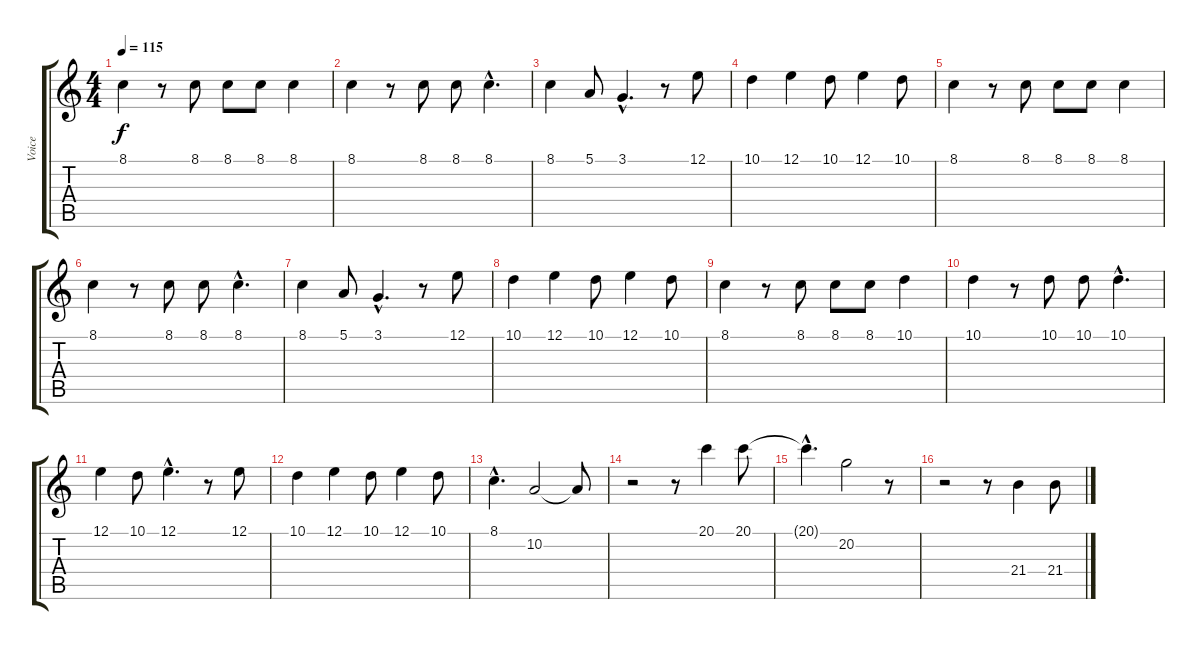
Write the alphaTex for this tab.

\track ("Voice" "Voice") {instrument oboe}
\staff {score tabs}
\tuning (E4 B3 G3 D3 A2 E2) {hide}
\ts (4 4)
\tempo 115
\clef g2
\ks c
8.1.4{dy f} r.8 8.1.8 8.1.8 8.1.8 8.1.4 |
8.1.4 r.8 8.1.8 8.1.8 8.1{hac}.4{d} |
8.1.4 5.1.8 3.1{hac}.4{d} r.8 12.1.8 |
10.1.4 12.1.4 10.1.8 12.1.4 10.1.8 |
8.1.4 r.8 8.1.8 8.1.8 8.1.8 8.1.4 |
8.1.4 r.8 8.1.8 8.1.8 8.1{hac}.4{d} |
8.1.4 5.1.8 3.1{hac}.4{d} r.8 12.1.8 |
10.1.4 12.1.4 10.1.8 12.1.4 10.1.8 |
8.1.4 r.8 8.1.8 8.1.8 8.1.8 10.1.4 |
10.1.4 r.8 10.1.8 10.1.8 10.1{hac}.4{d} |
12.1.4 10.1.8 12.1{hac}.4{d} r.8 12.1.8 |
10.1.4 12.1.4 10.1.8 12.1.4 10.1.8 |
8.1{hac}.4{d} 10.2.2 10.2{t}.8 |
r.2 r.8 20.1.4 20.1.8 |
20.1{hac t}.4{d} 20.2.2 r.8 |
r.2 r.8 21.4.4 21.4.8
